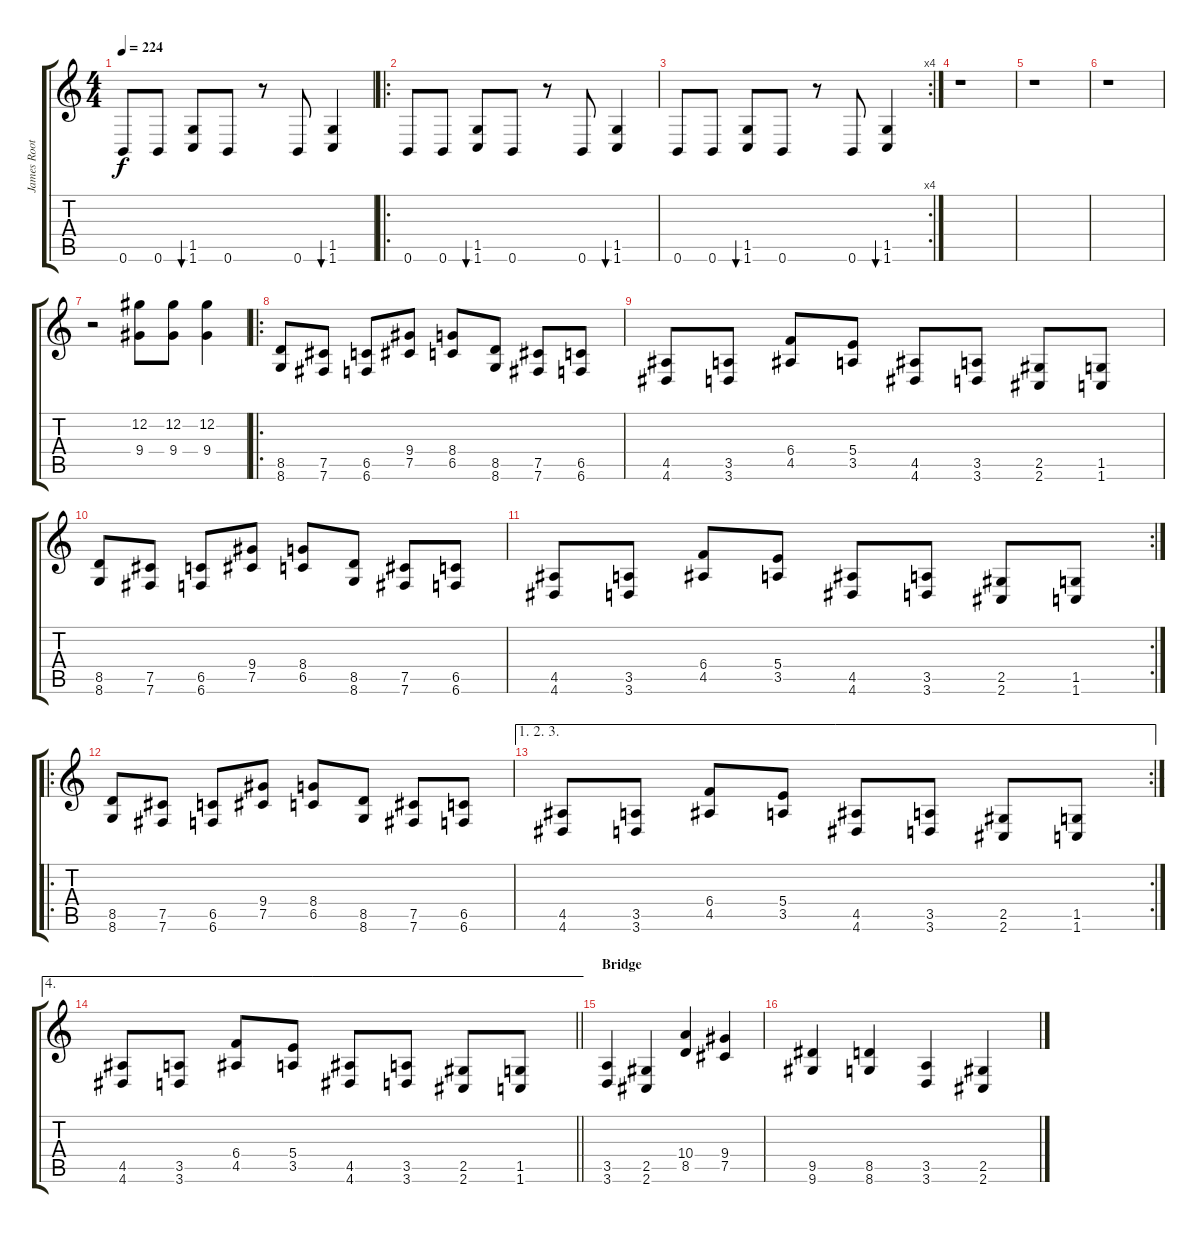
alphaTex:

\track ("James Root" "James Root") {instrument overdrivenguitar}
\staff {score tabs}
\tuning (Db4 Ab3 E3 B2 Gb2 B1) {hide}
\ts (4 4)
\tempo 224
\clef g2
\ks c
0.6.8{dy f} 0.6.8 (1.5 1.6).8{bu 60} 0.6.8 r.8 0.6.8 (1.5 1.6).4{bu 60} |
\ro
0.6.8 0.6.8 (1.5 1.6).8{bu 60} 0.6.8 r.8 0.6.8 (1.5 1.6).4{bu 60} |
\rc 4
0.6.8 0.6.8 (1.5 1.6).8{bu 60} 0.6.8 r.8 0.6.8 (1.5 1.6).4{bu 60} |
r.1 |
r.1 |
r.1 |
r.2 (12.2 9.4).8 (12.2 9.4).8 (12.2 9.4).4 |
\ro
(8.5 8.6).8 (7.5 7.6).8 (6.5 6.6).8 (9.4 7.5).8 (8.4 6.5).8 (8.5 8.6).8 (7.5 7.6).8 (6.5 6.6).8 |
(4.5 4.6).8 (3.5 3.6).8 (6.4 4.5).8 (5.4 3.5).8 (4.5 4.6).8 (3.5 3.6).8 (2.5 2.6).8 (1.5 1.6).8 |
(8.5 8.6).8 (7.5 7.6).8 (6.5 6.6).8 (9.4 7.5).8 (8.4 6.5).8 (8.5 8.6).8 (7.5 7.6).8 (6.5 6.6).8 |
\rc 2
(4.5 4.6).8 (3.5 3.6).8 (6.4 4.5).8 (5.4 3.5).8 (4.5 4.6).8 (3.5 3.6).8 (2.5 2.6).8 (1.5 1.6).8 |
\ro
(8.5 8.6).8{instrument electricguitarmuted} (7.5 7.6).8 (6.5 6.6).8 (9.4 7.5).8 (8.4 6.5).8 (8.5 8.6).8 (7.5 7.6).8 (6.5 6.6).8 |
\ae (1 2 3)
\rc 2
(4.5 4.6).8 (3.5 3.6).8 (6.4 4.5).8 (5.4 3.5).8 (4.5 4.6).8 (3.5 3.6).8 (2.5 2.6).8 (1.5 1.6).8 |
\ae 4
\barLineRight lightlight
(4.5 4.6).8 (3.5 3.6).8 (6.4 4.5).8 (5.4 3.5).8 (4.5 4.6).8 (3.5 3.6).8 (2.5 2.6).8 (1.5 1.6).8 |
\section ("" "Bridge")
(3.5 3.6).4{instrument distortionguitar} (2.5 2.6).4 (10.4 8.5).4 (9.4 7.5).4 |
(9.5 9.6).4 (8.5 8.6).4 (3.5 3.6).4 (2.5 2.6).4
